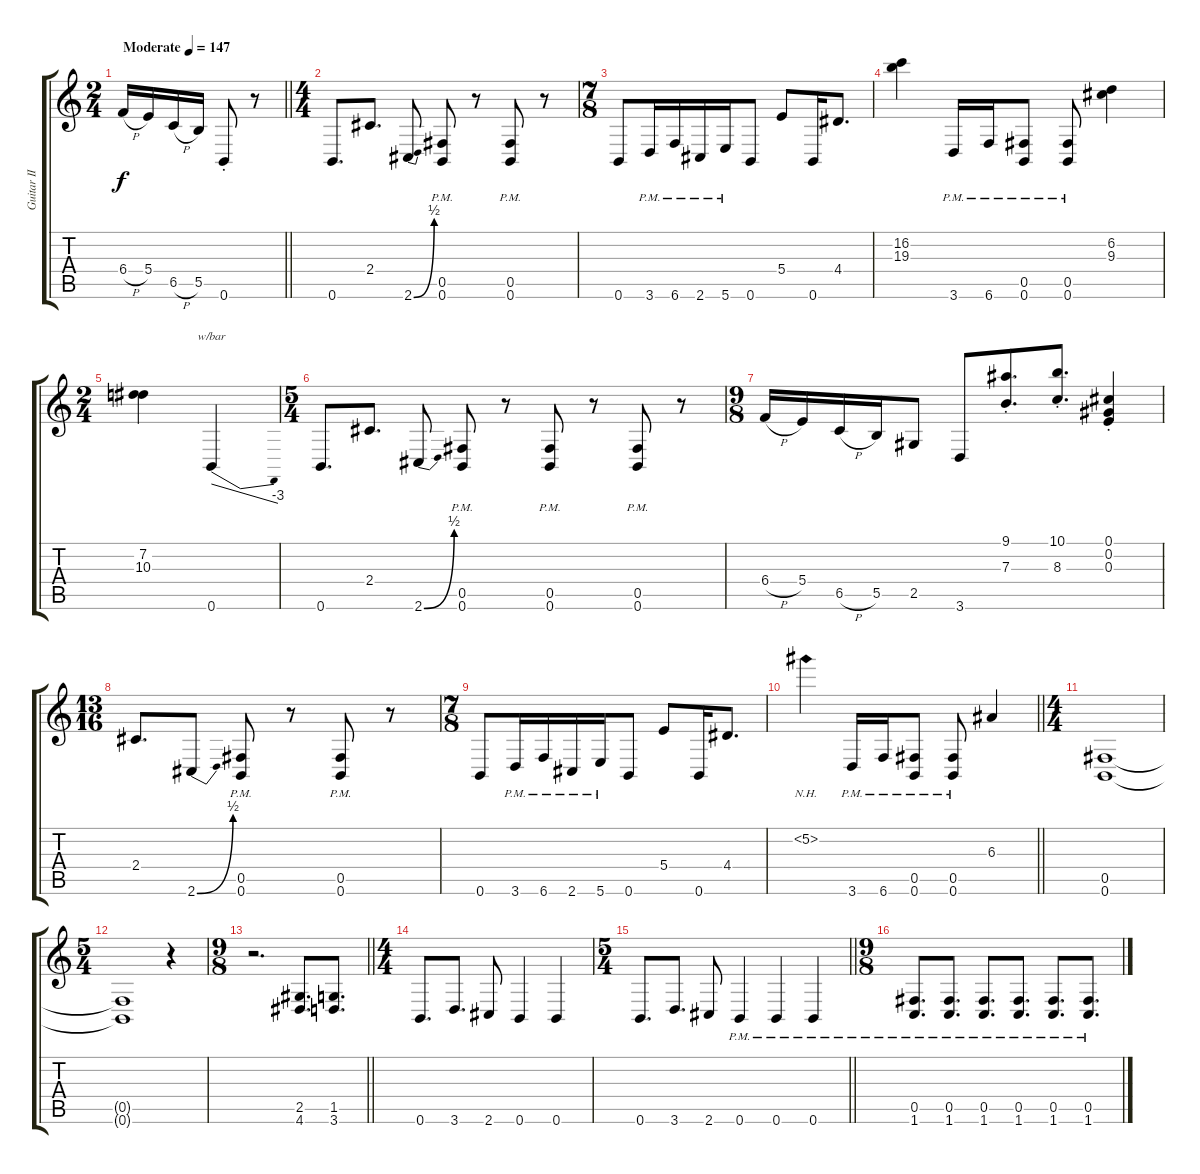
\track ("Guitar II" "Guitar II") {instrument distortionguitar}
\staff {score tabs}
\tuning (Db4 Ab3 E3 B2 Gb2 B1) {hide}
\ts (2 4)
\tempo (147 "Moderate")
\clef g2
\barLineRight lightlight
\ks c
6.4{h}.16{dy f instrument distortionguitar} 5.4.16 6.5{h}.16 5.5.16 0.6{st}.8 r.8 |
\ts (4 4)
0.6.8{d} 2.4.8{d} 2.6{be (bend 0 0 60 2)}.8 (0.5{pm} 0.6{pm}).8 r.8 (0.5{pm} 0.6{pm}).8 r.8 |
\ts (7 8)
0.6.8 3.6{pm}.16 6.6{pm}.16 2.6{pm}.16 5.6{pm}.16 0.6.8 5.4.8 0.6.16 4.4.8{d} |
(16.2 19.3).4 3.6{pm}.16 6.6{pm}.16 (0.5{pm} 0.6{pm}).8 (0.5{pm} 0.6{pm}).8 (6.2 9.3).4 |
\ts (2 4)
(7.2 10.3).4 0.6.4{tbe (dive default 0 0 60 -12)} |
\ts (5 4)
0.6.8{d} 2.4.8{d} 2.6{be (bend 0 0 60 2)}.8 (0.5{pm} 0.6{pm}).8 r.8 (0.5 0.6{pm}).8 r.8 (0.5 0.6{pm}).8 r.8 |
\ts (9 8)
6.4{h}.16 5.4.16 6.5{h}.16 5.5.16 2.5.8 3.6.8 (9.1{st} 7.3{st}).8{d} (10.1{st} 8.3{st}).8{d} (0.1{st} 0.2{st} 0.3{st}).4 |
\ts (13 16)
2.4.8{d} 2.6{be (bend 0 0 60 2)}.8 (0.5{pm} 0.6{pm}).8 r.8 (0.5{pm} 0.6{pm}).8 r.8 |
\ts (7 8)
0.6.8 3.6{pm}.16 6.6{pm}.16 2.6{pm}.16 5.6{pm}.16 0.6.8 5.4.8 0.6.16 4.4.8{d} |
\barLineRight lightlight
5.2{nh}.4 3.6{pm}.16 6.6{pm}.16 (0.5{pm} 0.6{pm}).8 (0.5{pm} 0.6{pm}).8 6.3.4 |
\ts (4 4)
(0.5 0.6).1 |
\ts (5 4)
(0.5{t} 0.6{t}).1 r.4 |
\ts (9 8)
\barLineRight lightlight
r.2{d} (2.5 4.6).8{d} (1.5 3.6).8{d} |
\ts (4 4)
0.6.8{d} 3.6.8{d} 2.6.8 0.6.4 0.6.4 |
\ts (5 4)
\barLineRight lightlight
0.6.8{d} 3.6.8{d} 2.6.8 0.6{pm}.4 0.6{pm}.4 0.6{pm}.4 |
\ts (9 8)
(0.5{pm} 1.6{pm}).8{d} (0.5{pm} 1.6{pm}).8{d} (0.5{pm} 1.6{pm}).8{d} (0.5{pm} 1.6{pm}).8{d} (0.5{pm} 1.6{pm}).8{d} (0.5{pm} 1.6{pm}).8{d}
